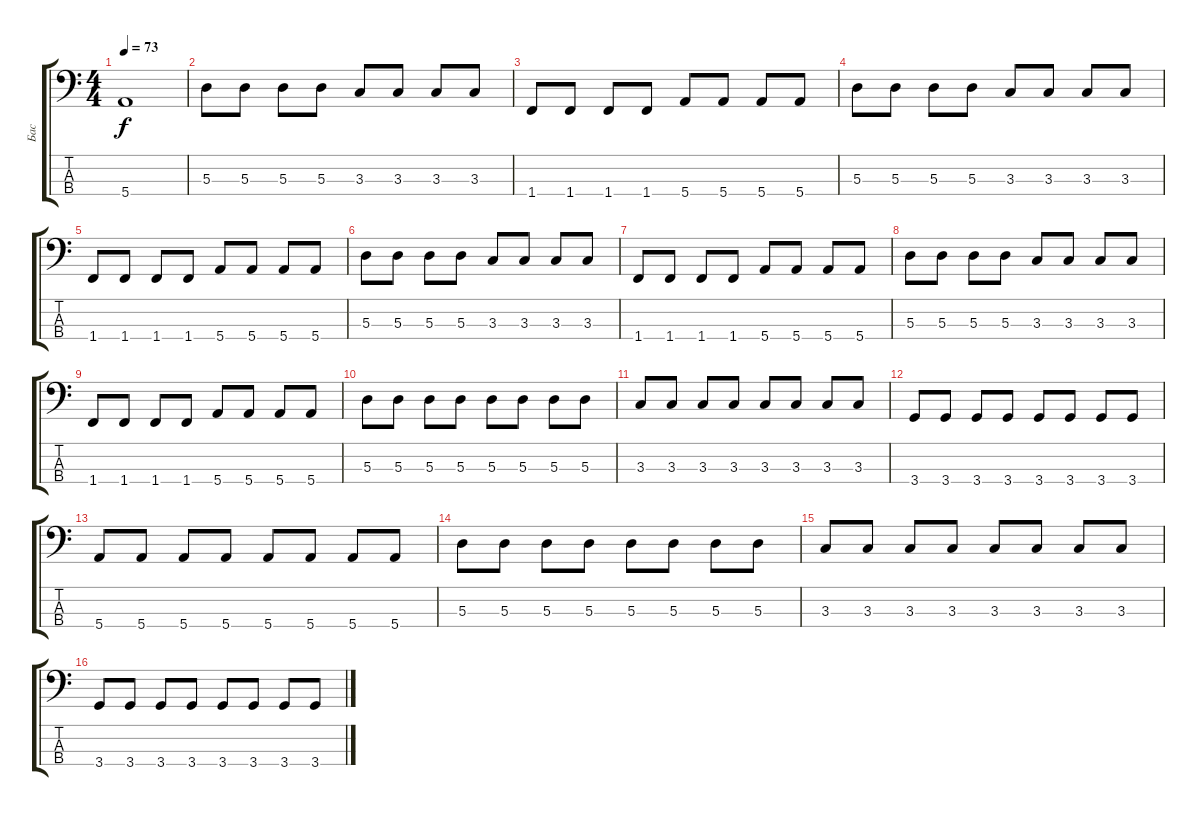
\track ("Бас" "Бас") {instrument electricbassfinger}
\staff {score tabs}
\tuning (G2 D2 A1 E1) {hide}
\ts (4 4)
\tempo 73
\clef f4
\ks c
5.4.1{dy f} |
5.3.8 5.3.8 5.3.8 5.3.8 3.3.8 3.3.8 3.3.8 3.3.8 |
1.4.8 1.4.8 1.4.8 1.4.8 5.4.8 5.4.8 5.4.8 5.4.8 |
5.3.8 5.3.8 5.3.8 5.3.8 3.3.8 3.3.8 3.3.8 3.3.8 |
1.4.8 1.4.8 1.4.8 1.4.8 5.4.8 5.4.8 5.4.8 5.4.8 |
5.3.8 5.3.8 5.3.8 5.3.8 3.3.8 3.3.8 3.3.8 3.3.8 |
1.4.8 1.4.8 1.4.8 1.4.8 5.4.8 5.4.8 5.4.8 5.4.8 |
5.3.8 5.3.8 5.3.8 5.3.8 3.3.8 3.3.8 3.3.8 3.3.8 |
1.4.8 1.4.8 1.4.8 1.4.8 5.4.8 5.4.8 5.4.8 5.4.8 |
5.3.8 5.3.8 5.3.8 5.3.8 5.3.8 5.3.8 5.3.8 5.3.8 |
3.3.8 3.3.8 3.3.8 3.3.8 3.3.8 3.3.8 3.3.8 3.3.8 |
3.4.8 3.4.8 3.4.8 3.4.8 3.4.8 3.4.8 3.4.8 3.4.8 |
5.4.8 5.4.8 5.4.8 5.4.8 5.4.8 5.4.8 5.4.8 5.4.8 |
5.3.8 5.3.8 5.3.8 5.3.8 5.3.8 5.3.8 5.3.8 5.3.8 |
3.3.8 3.3.8 3.3.8 3.3.8 3.3.8 3.3.8 3.3.8 3.3.8 |
3.4.8 3.4.8 3.4.8 3.4.8 3.4.8 3.4.8 3.4.8 3.4.8
